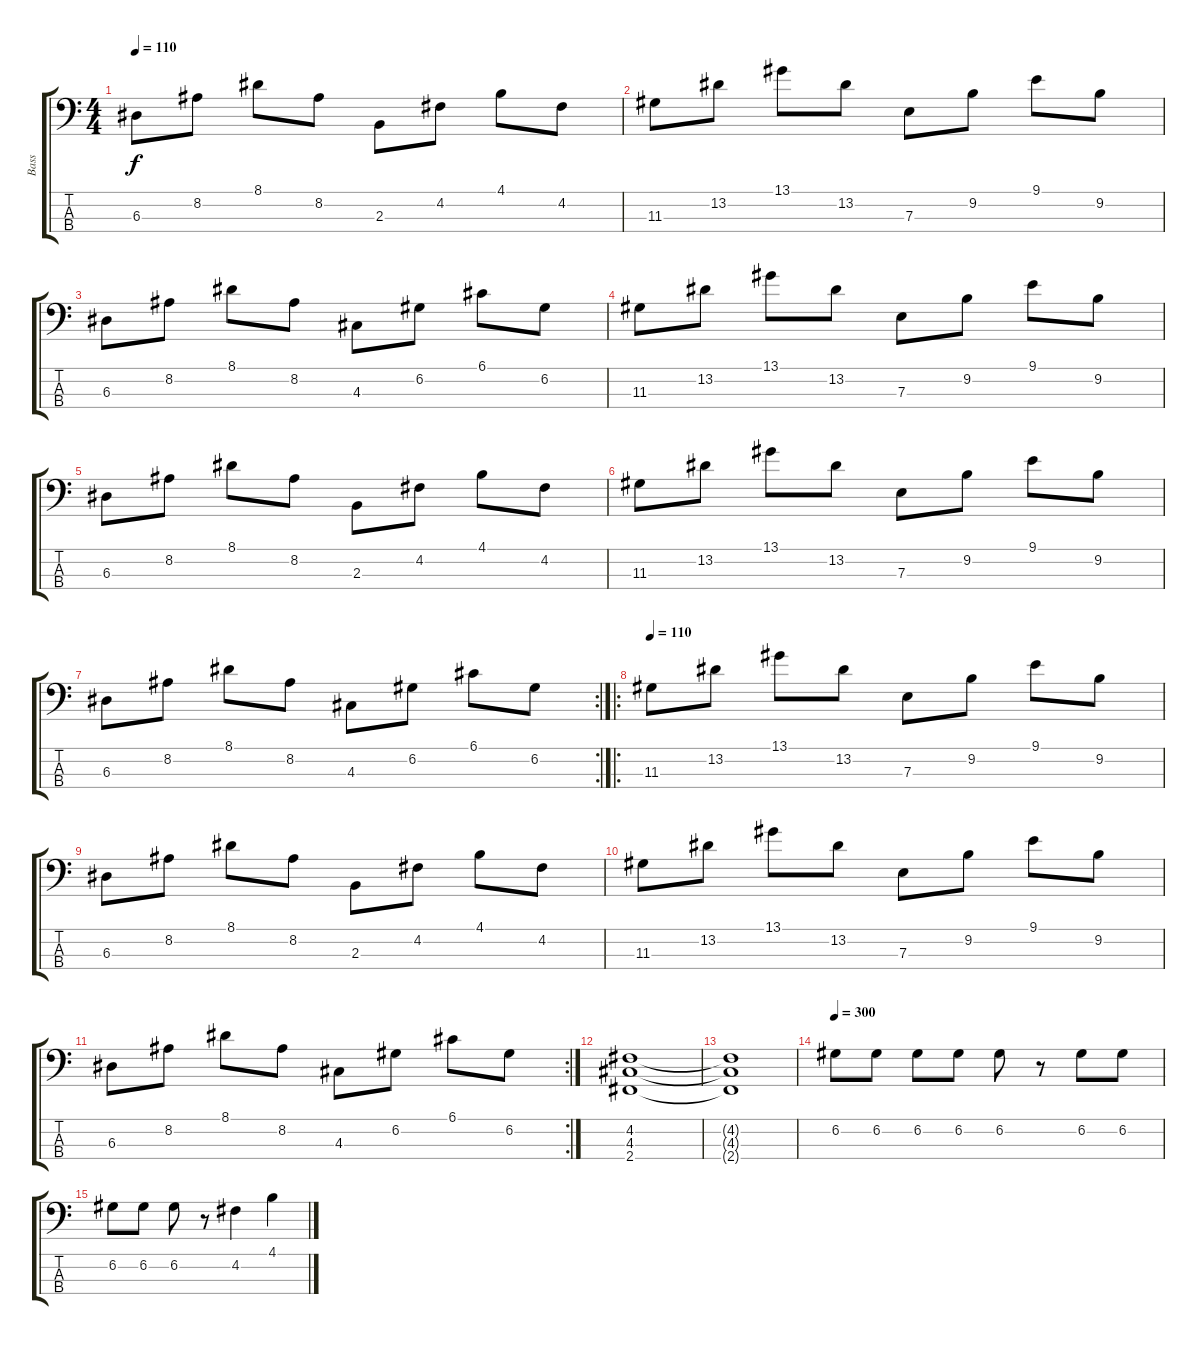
\track ("Bass" "Bass") {instrument electricbassfinger}
\staff {score tabs}
\tuning (G2 D2 A1 E1) {hide}
\ts (4 4)
\tempo 110
\clef f4
\ks c
6.3.8{dy f} 8.2.8 8.1.8 8.2.8 2.3.8 4.2.8 4.1.8 4.2.8 |
11.3.8 13.2.8 13.1.8 13.2.8 7.3.8 9.2.8 9.1.8 9.2.8 |
6.3.8 8.2.8 8.1.8 8.2.8 4.3.8 6.2.8 6.1.8 6.2.8 |
11.3.8 13.2.8 13.1.8 13.2.8 7.3.8 9.2.8 9.1.8 9.2.8 |
6.3.8 8.2.8 8.1.8 8.2.8 2.3.8 4.2.8 4.1.8 4.2.8 |
11.3.8 13.2.8 13.1.8 13.2.8 7.3.8 9.2.8 9.1.8 9.2.8 |
\rc 2
6.3.8 8.2.8 8.1.8 8.2.8 4.3.8 6.2.8 6.1.8 6.2.8 |
\ro
\tempo 110
11.3.8 13.2.8 13.1.8 13.2.8 7.3.8 9.2.8 9.1.8 9.2.8 |
6.3.8 8.2.8 8.1.8 8.2.8 2.3.8 4.2.8 4.1.8 4.2.8 |
11.3.8 13.2.8 13.1.8 13.2.8 7.3.8 9.2.8 9.1.8 9.2.8 |
\rc 2
6.3.8 8.2.8 8.1.8 8.2.8 4.3.8 6.2.8 6.1.8 6.2.8 |
(4.2 4.3 2.4).1 |
(4.2{t} 4.3{t} 2.4{t}).1 |
\tempo 300
6.2.8 6.2.8 6.2.8 6.2.8 6.2.8 r.8 6.2.8 6.2.8 |
6.2.8 6.2.8 6.2.8 r.8 4.2.4 4.1.4
